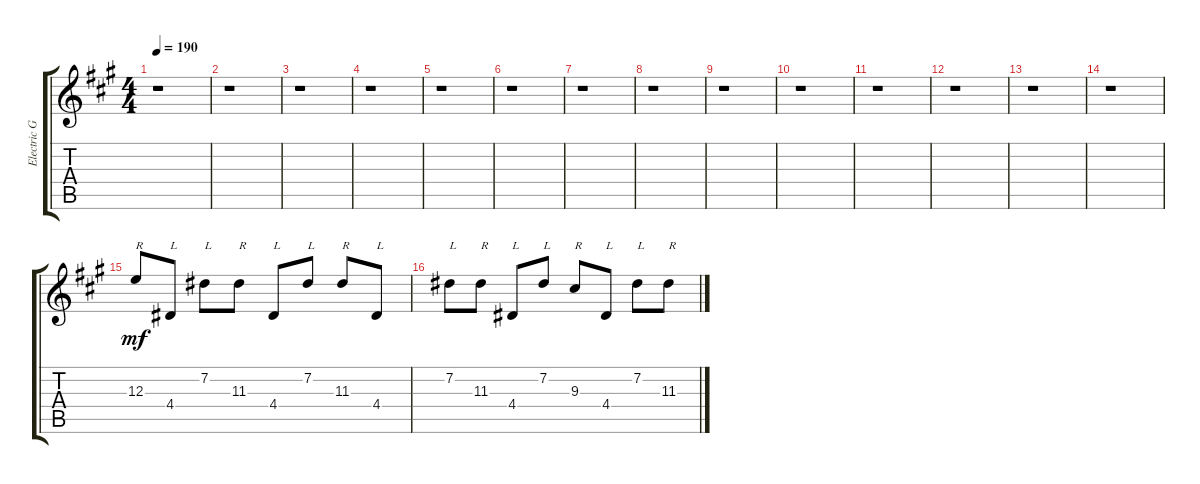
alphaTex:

\track ("Electric Guitar <麗>" "Electric G") {instrument distortionguitar}
\staff {score tabs}
\tuning (Db4 Ab3 E3 B2 Gb2 B1) {hide}
\ts (4 4)
\tempo 190
\clef g2
\ks a
r.1{dy mf} |
r.1 |
r.1 |
r.1 |
r.1 |
r.1 |
r.1 |
r.1 |
r.1 |
r.1 |
\section ("" "")
r.1 |
r.1 |
r.1 |
r.1 |
\section ("" "")
12.3.8{txt "R"} 4.4.8{txt "L"} 7.2.8{txt "L"} 11.3.8{txt "R"} 4.4.8{txt "L"} 7.2.8{txt "L"} 11.3.8{txt "R"} 4.4.8{txt "L"} |
7.2.8{txt "L"} 11.3.8{txt "R"} 4.4.8{txt "L"} 7.2.8{txt "L"} 9.3.8{txt "R"} 4.4.8{txt "L"} 7.2.8{txt "L"} 11.3{sl}.8{txt "R"}
